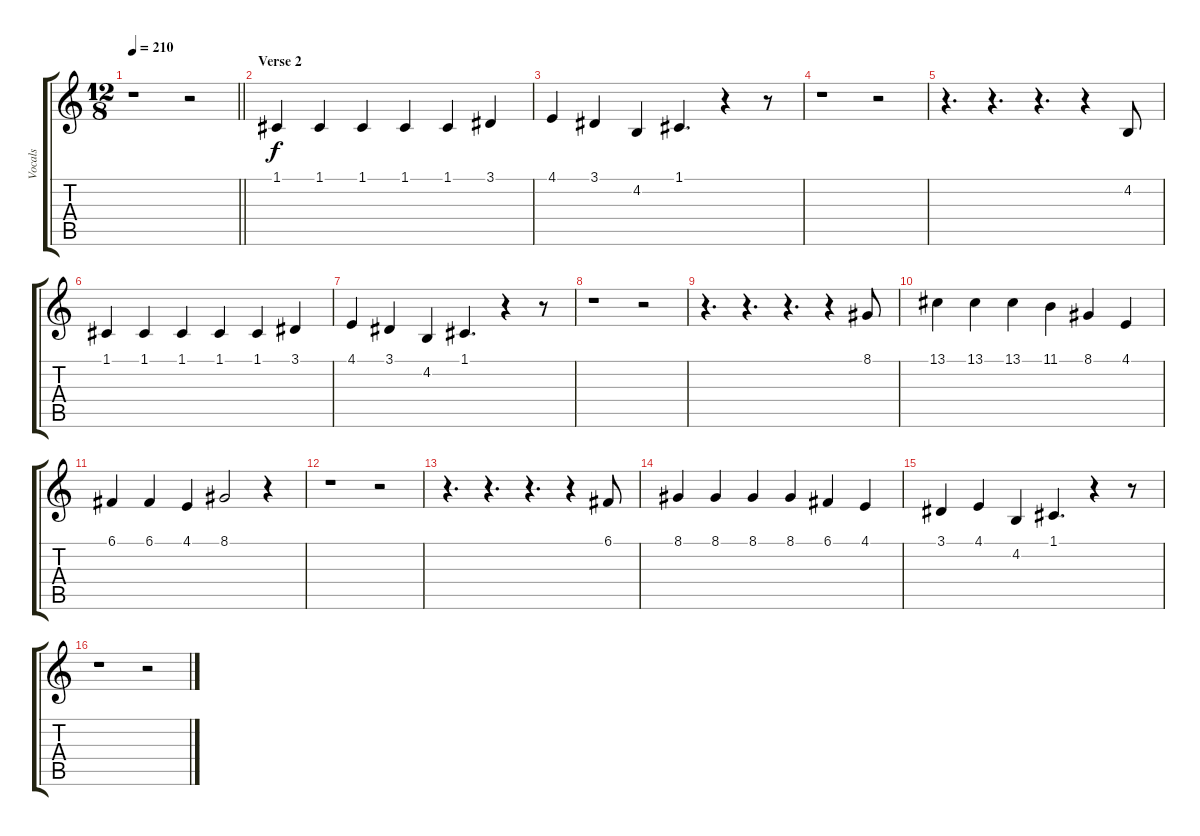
\track ("Vocals" "Vocals") {instrument lead6voice}
\staff {score tabs}
\tuning (C4 G3 Eb3 Bb2 F2 C2) {hide}
\ts (12 8)
\tempo 210
\clef g2
\barLineRight lightlight
\ks c
r.1{dy f} r.2 |
\section ("" "Verse 2")
1.1.4 1.1.4 1.1.4 1.1.4 1.1.4 3.1.4 |
4.1.4 3.1.4 4.2.4 1.1.4{d} r.4 r.8 |
r.1 r.2 |
r.4{d} r.4{d} r.4{d} r.4 4.2.8 |
1.1.4 1.1.4 1.1.4 1.1.4 1.1.4 3.1.4 |
4.1.4 3.1.4 4.2.4 1.1.4{d} r.4 r.8 |
r.1 r.2 |
r.4{d} r.4{d} r.4{d} r.4 8.1.8 |
13.1.4 13.1.4 13.1.4 11.1.4 8.1.4 4.1.4 |
6.1.4 6.1.4 4.1.4 8.1.2 r.4 |
r.1 r.2 |
r.4{d} r.4{d} r.4{d} r.4 6.1.8 |
8.1.4 8.1.4 8.1.4 8.1.4 6.1.4 4.1.4 |
3.1.4 4.1.4 4.2.4 1.1.4{d} r.4 r.8 |
r.1 r.2
